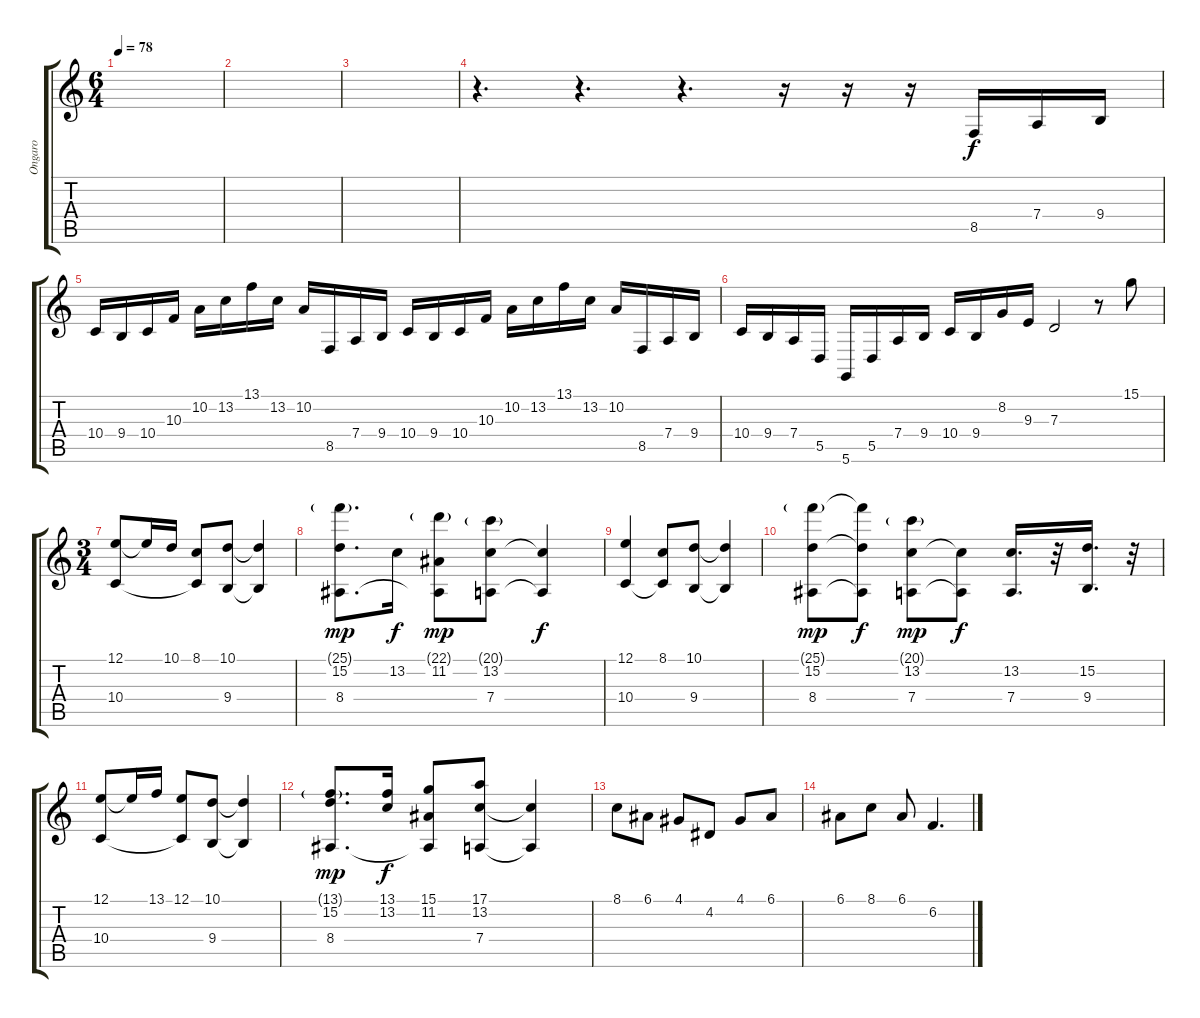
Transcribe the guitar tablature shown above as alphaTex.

\track ("Ongaro" "Ongaro") {instrument acousticgrandpiano}
\staff {score tabs}
\tuning (E4 B3 G3 D3 A2 D2) {hide}
\ts (6 4)
\tempo 78
\clef g2
\ks c
|
|
|
r.4{d} r.4{d} r.4{d} r.16 r.16 r.16 8.5.16 7.4.16 9.4.16 |
10.4.16 9.4.16 10.4.16 10.3.16 10.2.16 13.2.16 13.1.16 13.2.16 10.2.16 8.5.16 7.4.16 9.4.16 10.4.16 9.4.16 10.4.16 10.3.16 10.2.16 13.2.16 13.1.16 13.2.16 10.2.16 8.5.16 7.4.16 9.4.16 |
10.4.16 9.4.16 7.4.16 5.5.16 5.6.16 5.5.16 7.4.16 9.4.16 10.4.16 9.4.16 8.2.16 9.3.16 7.3.2 r.8 15.1.8 |
\ts (3 4)
(12.1 10.4).8 12.1{t}.16 10.1.16 (8.1 10.4{t}).8 (10.1 9.4).8 (10.1{t} 9.4{t}).4 |
(25.1{g} 15.2 8.4).8{d dy mp} 13.2.16{dy f} (22.1{g} 11.2 8.4{t}).8{dy mp} (20.1{g} 13.2 7.4).8 (13.2{t} 7.4{t}).4{dy f} |
(12.1 10.4).4 (8.1 10.4{t}).8 (10.1 9.4).8 (10.1{t} 9.4{t}).4 |
(25.1{g} 15.2 8.4).8{dy mp} (25.1{t} 15.2{t} 8.4{t}).8{dy f} (20.1{g} 13.2 7.4).8{dy mp} (13.2{t} 7.4{t}).8{dy f} (13.2 7.4).16{d} r.32 (15.2 9.4).16{d} r.32 |
(12.1 10.4).8 12.1{t}.16 13.1.16 (12.1 10.4{t}).8 (10.1 9.4).8 (10.1{t} 9.4{t}).4 |
(13.1{g} 15.2 8.4).8{d dy mp} (13.1 13.2).16{dy f} (15.1 11.2 8.4{t}).8 (17.1 13.2 7.4).8 (13.2{t} 7.4{t}).4 |
8.1.8 6.1.8 4.1.8 4.2.8 4.1.8 6.1.8 |
6.1.8 8.1.8 6.1.8 6.2.4{d}
